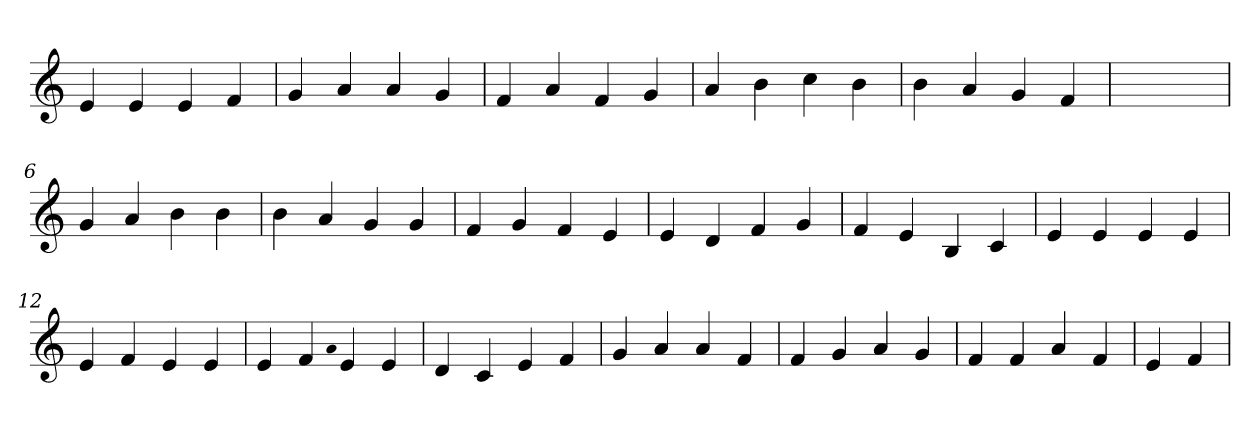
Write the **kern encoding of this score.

**kern
*part1
*staff1
*clefG2
=1
4e
4e
4e
4f
=2
4g
4a
4a
4g
=3
4f
4a
4f
4g
=4
4a
4b
4cc
4b
=5
4b
4a
4g
4f
=6
1ryy
=6
4g
4a
4b
4b
=7
4b
4a
4g
4g
=8
4f
4g
4f
4e
=9
4e
4d
4f
4g
=10
4f
4e
4B
4c
=11
4e
4e
4e
4e
=12
4e
4f
4e
4e
=13
4e
4f
qqa
4e
4e
=14
4d
4c
4e
4f
=15
4g
4a
4a
4f
=16
4f
4g
4a
4g
=17
4f
4f
4a
4f
=18
4e
4f
=
*-
